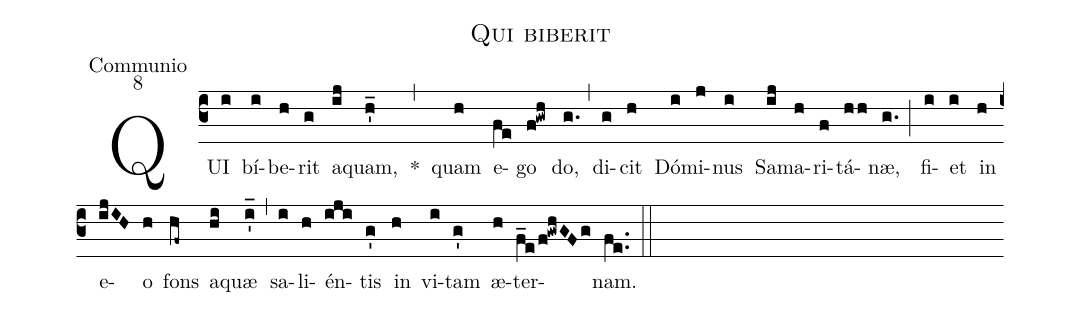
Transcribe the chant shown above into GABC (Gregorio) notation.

name:Qui biberit;
office-part:Communio;
mode:8;
%%
(c3) QUI(i) bí(i)be(h)rit(g) a(ij)quam,(h'_) *(,) quam(h) e(fe)go(f!gwh) do,(g.) (,) di(g)cit(h) Dó(i)mi(j)nus(i) Sa(ij)ma(h)ri(f)tá(hh)næ,(g.) (;) fi(i)et(i) in(h) e(ijIH)o(h) fons(hf~) a(hi)quæ(i'_) (,) sa(i)li(h)én(iji)tis(g') in(h) vi(i)tam(g') æ(h)ter(f_e/f!gwhGFg)nam.(fe..) (::)
